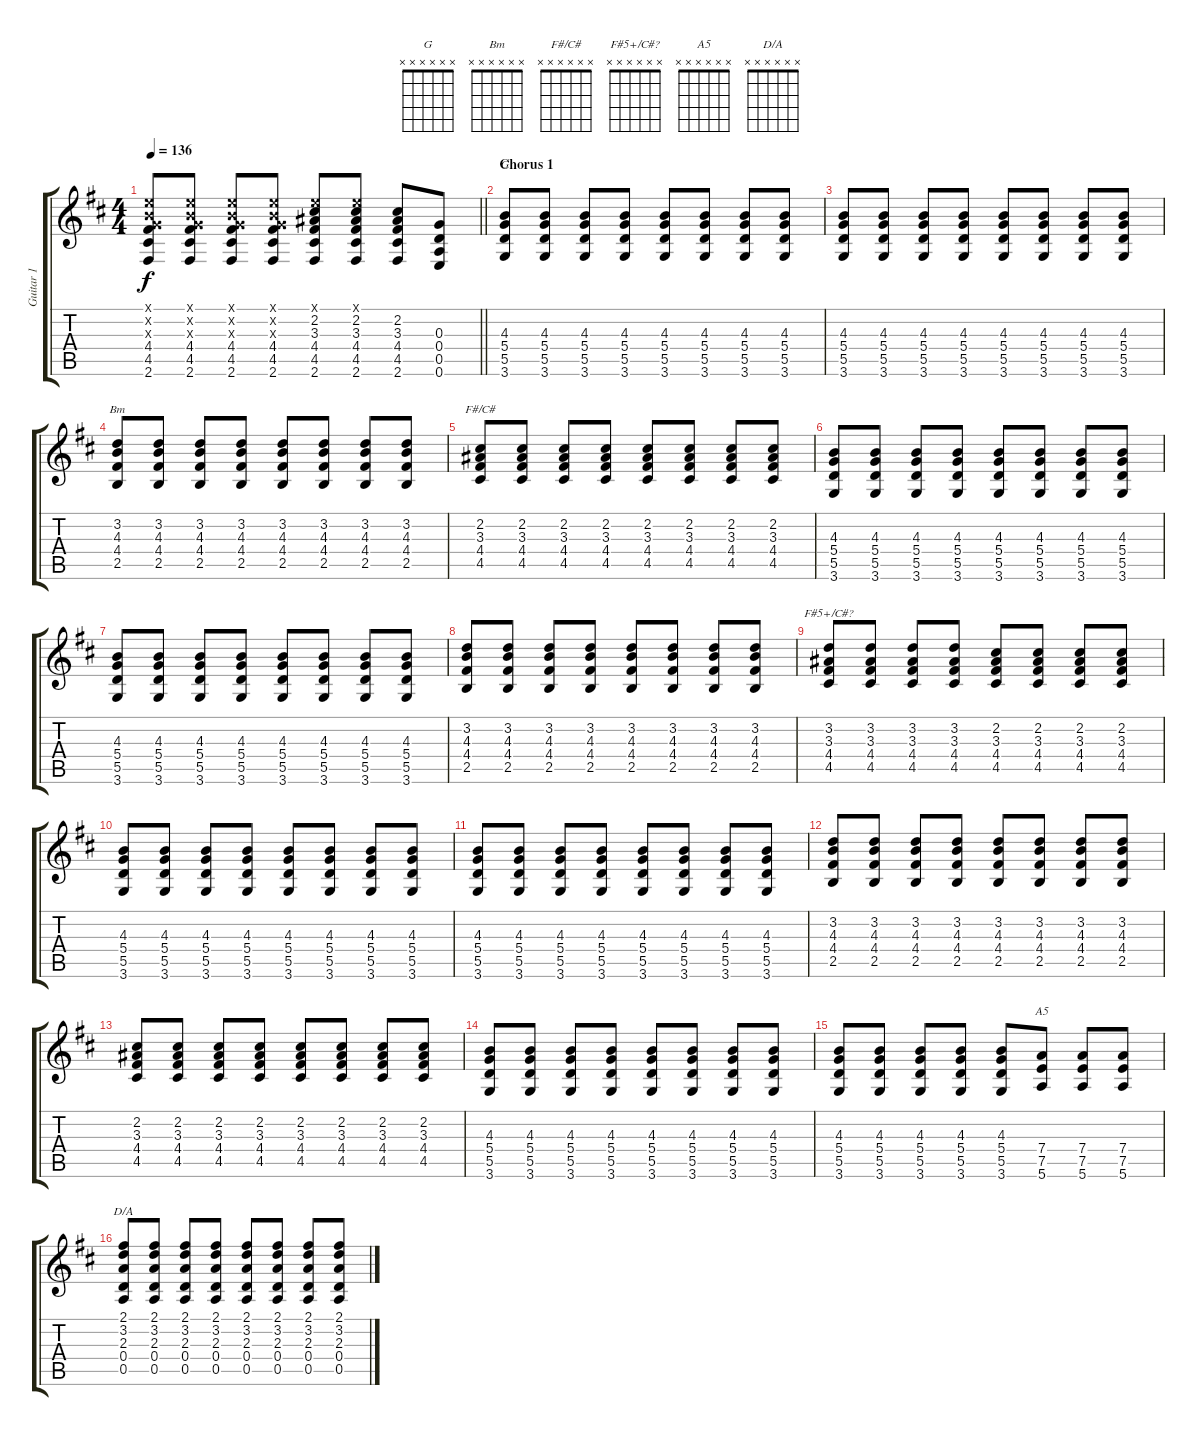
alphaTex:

\track ("Guitar 1" "Guitar 1") {instrument distortionguitar}
\staff {score tabs}
\tuning (E4 B3 G3 D3 A2 E2) {hide}
\chord ("G" x x x x x x)
\chord ("Bm" x x x x x x)
\chord ("F#/C#" x x x x x x)
\chord ("F#5+/C#?" x x x x x x)
\chord ("A5" x x x x x x)
\chord ("D/A" x x x x x x)
\ts (4 4)
\tempo 136
\clef g2
\barLineRight lightlight
\ks d
(0.1{x} 0.2{x} 0.3{x} 4.4 4.5 2.6).8{dy f} (0.1{x} 0.2{x} 0.3{x} 4.4 4.5 2.6).8 (0.1{x} 0.2{x} 0.3{x} 4.4 4.5 2.6).8 (0.1{x} 0.2{x} 0.3{x} 4.4 4.5 2.6).8 (0.1{x} 2.2 3.3 4.4 4.5 2.6).8 (0.1{x} 2.2 3.3 4.4 4.5 2.6).8 (2.2 3.3 4.4 4.5 2.6).8 (0.3 0.4 0.5 0.6).8 |
\section ("" "Chorus 1")
(4.3 5.4 5.5 3.6).8{ch "G"} (4.3 5.4 5.5 3.6).8 (4.3 5.4 5.5 3.6).8 (4.3 5.4 5.5 3.6).8 (4.3 5.4 5.5 3.6).8 (4.3 5.4 5.5 3.6).8 (4.3 5.4 5.5 3.6).8 (4.3 5.4 5.5 3.6).8 |
(4.3 5.4 5.5 3.6).8 (4.3 5.4 5.5 3.6).8 (4.3 5.4 5.5 3.6).8 (4.3 5.4 5.5 3.6).8 (4.3 5.4 5.5 3.6).8 (4.3 5.4 5.5 3.6).8 (4.3 5.4 5.5 3.6).8 (4.3 5.4 5.5 3.6).8 |
(3.2 4.3 4.4 2.5).8{ch "Bm"} (3.2 4.3 4.4 2.5).8 (3.2 4.3 4.4 2.5).8 (3.2 4.3 4.4 2.5).8 (3.2 4.3 4.4 2.5).8 (3.2 4.3 4.4 2.5).8 (3.2 4.3 4.4 2.5).8 (3.2 4.3 4.4 2.5).8 |
(2.2 3.3 4.4 4.5).8{ch "F#/C#"} (2.2 3.3 4.4 4.5).8 (2.2 3.3 4.4 4.5).8 (2.2 3.3 4.4 4.5).8 (2.2 3.3 4.4 4.5).8 (2.2 3.3 4.4 4.5).8 (2.2 3.3 4.4 4.5).8 (2.2 3.3 4.4 4.5).8 |
(4.3 5.4 5.5 3.6).8 (4.3 5.4 5.5 3.6).8 (4.3 5.4 5.5 3.6).8 (4.3 5.4 5.5 3.6).8 (4.3 5.4 5.5 3.6).8 (4.3 5.4 5.5 3.6).8 (4.3 5.4 5.5 3.6).8 (4.3 5.4 5.5 3.6).8 |
(4.3 5.4 5.5 3.6).8 (4.3 5.4 5.5 3.6).8 (4.3 5.4 5.5 3.6).8 (4.3 5.4 5.5 3.6).8 (4.3 5.4 5.5 3.6).8 (4.3 5.4 5.5 3.6).8 (4.3 5.4 5.5 3.6).8 (4.3 5.4 5.5 3.6).8 |
(3.2 4.3 4.4 2.5).8 (3.2 4.3 4.4 2.5).8 (3.2 4.3 4.4 2.5).8 (3.2 4.3 4.4 2.5).8 (3.2 4.3 4.4 2.5).8 (3.2 4.3 4.4 2.5).8 (3.2 4.3 4.4 2.5).8 (3.2 4.3 4.4 2.5).8 |
(3.2 3.3 4.4 4.5).8{ch "F#5+/C#?"} (3.2 3.3 4.4 4.5).8 (3.2 3.3 4.4 4.5).8 (3.2 3.3 4.4 4.5).8 (2.2 3.3 4.4 4.5).8 (2.2 3.3 4.4 4.5).8 (2.2 3.3 4.4 4.5).8 (2.2 3.3 4.4 4.5).8 |
(4.3 5.4 5.5 3.6).8 (4.3 5.4 5.5 3.6).8 (4.3 5.4 5.5 3.6).8 (4.3 5.4 5.5 3.6).8 (4.3 5.4 5.5 3.6).8 (4.3 5.4 5.5 3.6).8 (4.3 5.4 5.5 3.6).8 (4.3 5.4 5.5 3.6).8 |
(4.3 5.4 5.5 3.6).8 (4.3 5.4 5.5 3.6).8 (4.3 5.4 5.5 3.6).8 (4.3 5.4 5.5 3.6).8 (4.3 5.4 5.5 3.6).8 (4.3 5.4 5.5 3.6).8 (4.3 5.4 5.5 3.6).8 (4.3 5.4 5.5 3.6).8 |
(3.2 4.3 4.4 2.5).8 (3.2 4.3 4.4 2.5).8 (3.2 4.3 4.4 2.5).8 (3.2 4.3 4.4 2.5).8 (3.2 4.3 4.4 2.5).8 (3.2 4.3 4.4 2.5).8 (3.2 4.3 4.4 2.5).8 (3.2 4.3 4.4 2.5).8 |
(2.2 3.3 4.4 4.5).8 (2.2 3.3 4.4 4.5).8 (2.2 3.3 4.4 4.5).8 (2.2 3.3 4.4 4.5).8 (2.2 3.3 4.4 4.5).8 (2.2 3.3 4.4 4.5).8 (2.2 3.3 4.4 4.5).8 (2.2 3.3 4.4 4.5).8 |
(4.3 5.4 5.5 3.6).8 (4.3 5.4 5.5 3.6).8 (4.3 5.4 5.5 3.6).8 (4.3 5.4 5.5 3.6).8 (4.3 5.4 5.5 3.6).8 (4.3 5.4 5.5 3.6).8 (4.3 5.4 5.5 3.6).8 (4.3 5.4 5.5 3.6).8 |
(4.3 5.4 5.5 3.6).8 (4.3 5.4 5.5 3.6).8 (4.3 5.4 5.5 3.6).8 (4.3 5.4 5.5 3.6).8 (4.3 5.4 5.5 3.6).8 (7.4 7.5 5.6).8{ch "A5"} (7.4 7.5 5.6).8 (7.4 7.5 5.6).8 |
(2.1 3.2 2.3 0.4 0.5).8{ch "D/A"} (2.1 3.2 2.3 0.4 0.5).8 (2.1 3.2 2.3 0.4 0.5).8 (2.1 3.2 2.3 0.4 0.5).8 (2.1 3.2 2.3 0.4 0.5).8 (2.1 3.2 2.3 0.4 0.5).8 (2.1 3.2 2.3 0.4 0.5).8 (2.1 3.2 2.3 0.4 0.5).8
